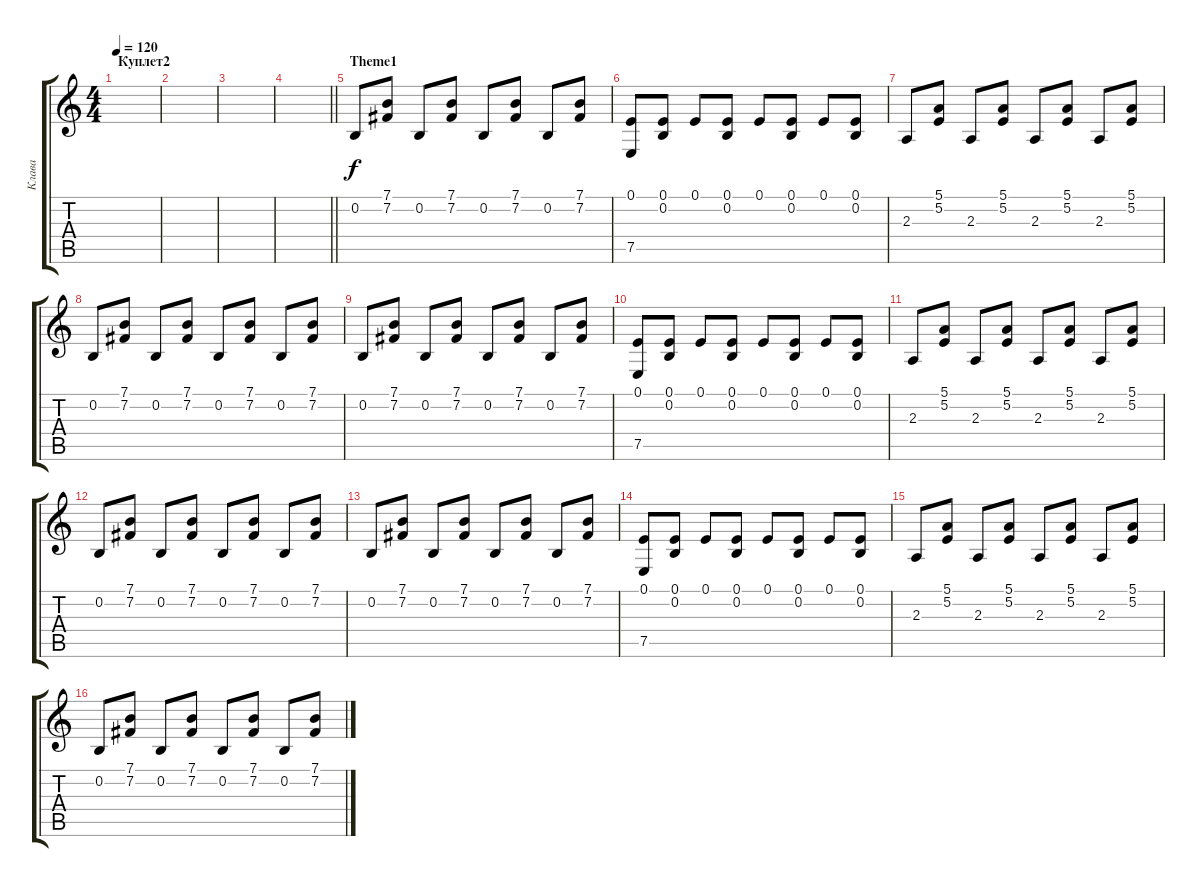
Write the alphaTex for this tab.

\track ("Клава" "Клава") {instrument acousticgrandpiano}
\staff {score tabs}
\tuning (E4 B3 G3 D3 A2 E2) {hide}
\ts (4 4)
\section ("" "Куплет2")
\tempo 120
\clef g2
\ks c
|
|
|
\barLineRight lightlight
|
\section ("" "Theme1")
0.2.8 (7.1 7.2).8 0.2.8 (7.1 7.2).8 0.2.8 (7.1 7.2).8 0.2.8 (7.1 7.2).8 |
(0.1 7.5).8 (0.1 0.2).8 0.1.8 (0.1 0.2).8 0.1.8 (0.1 0.2).8 0.1.8 (0.1 0.2).8 |
2.3.8 (5.1 5.2).8 2.3.8 (5.1 5.2).8 2.3.8 (5.1 5.2).8 2.3.8 (5.1 5.2).8 |
0.2.8 (7.1 7.2).8 0.2.8 (7.1 7.2).8 0.2.8 (7.1 7.2).8 0.2.8 (7.1 7.2).8 |
0.2.8 (7.1 7.2).8 0.2.8 (7.1 7.2).8 0.2.8 (7.1 7.2).8 0.2.8 (7.1 7.2).8 |
(0.1 7.5).8 (0.1 0.2).8 0.1.8 (0.1 0.2).8 0.1.8 (0.1 0.2).8 0.1.8 (0.1 0.2).8 |
2.3.8 (5.1 5.2).8 2.3.8 (5.1 5.2).8 2.3.8 (5.1 5.2).8 2.3.8 (5.1 5.2).8 |
0.2.8 (7.1 7.2).8 0.2.8 (7.1 7.2).8 0.2.8 (7.1 7.2).8 0.2.8 (7.1 7.2).8 |
0.2.8 (7.1 7.2).8 0.2.8 (7.1 7.2).8 0.2.8 (7.1 7.2).8 0.2.8 (7.1 7.2).8 |
(0.1 7.5).8 (0.1 0.2).8 0.1.8 (0.1 0.2).8 0.1.8 (0.1 0.2).8 0.1.8 (0.1 0.2).8 |
2.3.8 (5.1 5.2).8 2.3.8 (5.1 5.2).8 2.3.8 (5.1 5.2).8 2.3.8 (5.1 5.2).8 |
0.2.8 (7.1 7.2).8 0.2.8 (7.1 7.2).8 0.2.8 (7.1 7.2).8 0.2.8 (7.1 7.2).8
